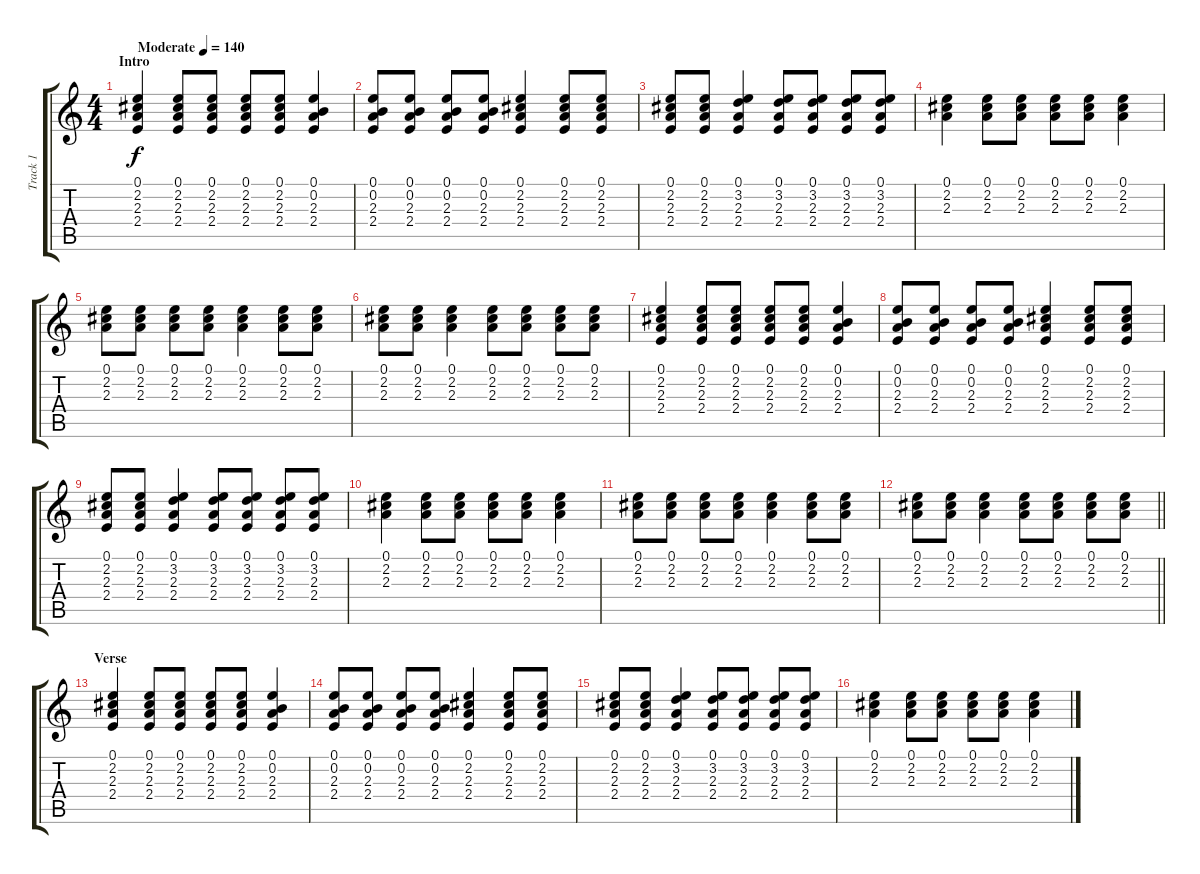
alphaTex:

\track ("Track 1" "Track 1") {instrument acousticguitarsteel}
\staff {score tabs}
\tuning (E4 B3 G3 D3 A2 E2) {hide}
\ts (4 4)
\section ("" "Intro")
\tempo (140 "Moderate")
\clef g2
\ks c
(0.1 2.2 2.3 2.4).4{dy f instrument acousticguitarsteel} (0.1 2.2 2.3 2.4).8 (0.1 2.2 2.3 2.4).8 (0.1 2.2 2.3 2.4).8 (0.1 2.2 2.3 2.4).8 (0.1 0.2 2.3 2.4).4 |
(0.1 0.2 2.3 2.4).8 (0.1 0.2 2.3 2.4).8 (0.1 0.2 2.3 2.4).8 (0.1 0.2 2.3 2.4).8 (0.1 2.2 2.3 2.4).4 (0.1 2.2 2.3 2.4).8 (0.1 2.2 2.3 2.4).8 |
(0.1 2.2 2.3 2.4).8 (0.1 2.2 2.3 2.4).8 (0.1 3.2 2.3 2.4).4 (0.1 3.2 2.3 2.4).8 (0.1 3.2 2.3 2.4).8 (0.1 3.2 2.3 2.4).8 (0.1 3.2 2.3 2.4).8 |
(0.1 2.2 2.3).4 (0.1 2.2 2.3).8 (0.1 2.2 2.3).8 (0.1 2.2 2.3).8 (0.1 2.2 2.3).8 (0.1 2.2 2.3).4 |
(0.1 2.2 2.3).8 (0.1 2.2 2.3).8 (0.1 2.2 2.3).8 (0.1 2.2 2.3).8 (0.1 2.2 2.3).4 (0.1 2.2 2.3).8 (0.1 2.2 2.3).8 |
(0.1 2.2 2.3).8 (0.1 2.2 2.3).8 (0.1 2.2 2.3).4 (0.1 2.2 2.3).8 (0.1 2.2 2.3).8 (0.1 2.2 2.3).8 (0.1 2.2 2.3).8 |
(0.1 2.2 2.3 2.4).4 (0.1 2.2 2.3 2.4).8 (0.1 2.2 2.3 2.4).8 (0.1 2.2 2.3 2.4).8 (0.1 2.2 2.3 2.4).8 (0.1 0.2 2.3 2.4).4 |
(0.1 0.2 2.3 2.4).8 (0.1 0.2 2.3 2.4).8 (0.1 0.2 2.3 2.4).8 (0.1 0.2 2.3 2.4).8 (0.1 2.2 2.3 2.4).4 (0.1 2.2 2.3 2.4).8 (0.1 2.2 2.3 2.4).8 |
(0.1 2.2 2.3 2.4).8 (0.1 2.2 2.3 2.4).8 (0.1 3.2 2.3 2.4).4 (0.1 3.2 2.3 2.4).8 (0.1 3.2 2.3 2.4).8 (0.1 3.2 2.3 2.4).8 (0.1 3.2 2.3 2.4).8 |
(0.1 2.2 2.3).4 (0.1 2.2 2.3).8 (0.1 2.2 2.3).8 (0.1 2.2 2.3).8 (0.1 2.2 2.3).8 (0.1 2.2 2.3).4 |
(0.1 2.2 2.3).8 (0.1 2.2 2.3).8 (0.1 2.2 2.3).8 (0.1 2.2 2.3).8 (0.1 2.2 2.3).4 (0.1 2.2 2.3).8 (0.1 2.2 2.3).8 |
\barLineRight lightlight
(0.1 2.2 2.3).8 (0.1 2.2 2.3).8 (0.1 2.2 2.3).4 (0.1 2.2 2.3).8 (0.1 2.2 2.3).8 (0.1 2.2 2.3).8 (0.1 2.2 2.3).8 |
\section ("" "Verse")
(0.1 2.2 2.3 2.4).4 (0.1 2.2 2.3 2.4).8 (0.1 2.2 2.3 2.4).8 (0.1 2.2 2.3 2.4).8 (0.1 2.2 2.3 2.4).8 (0.1 0.2 2.3 2.4).4 |
(0.1 0.2 2.3 2.4).8 (0.1 0.2 2.3 2.4).8 (0.1 0.2 2.3 2.4).8 (0.1 0.2 2.3 2.4).8 (0.1 2.2 2.3 2.4).4 (0.1 2.2 2.3 2.4).8 (0.1 2.2 2.3 2.4).8 |
(0.1 2.2 2.3 2.4).8 (0.1 2.2 2.3 2.4).8 (0.1 3.2 2.3 2.4).4 (0.1 3.2 2.3 2.4).8 (0.1 3.2 2.3 2.4).8 (0.1 3.2 2.3 2.4).8 (0.1 3.2 2.3 2.4).8 |
(0.1 2.2 2.3).4 (0.1 2.2 2.3).8 (0.1 2.2 2.3).8 (0.1 2.2 2.3).8 (0.1 2.2 2.3).8 (0.1 2.2 2.3).4
